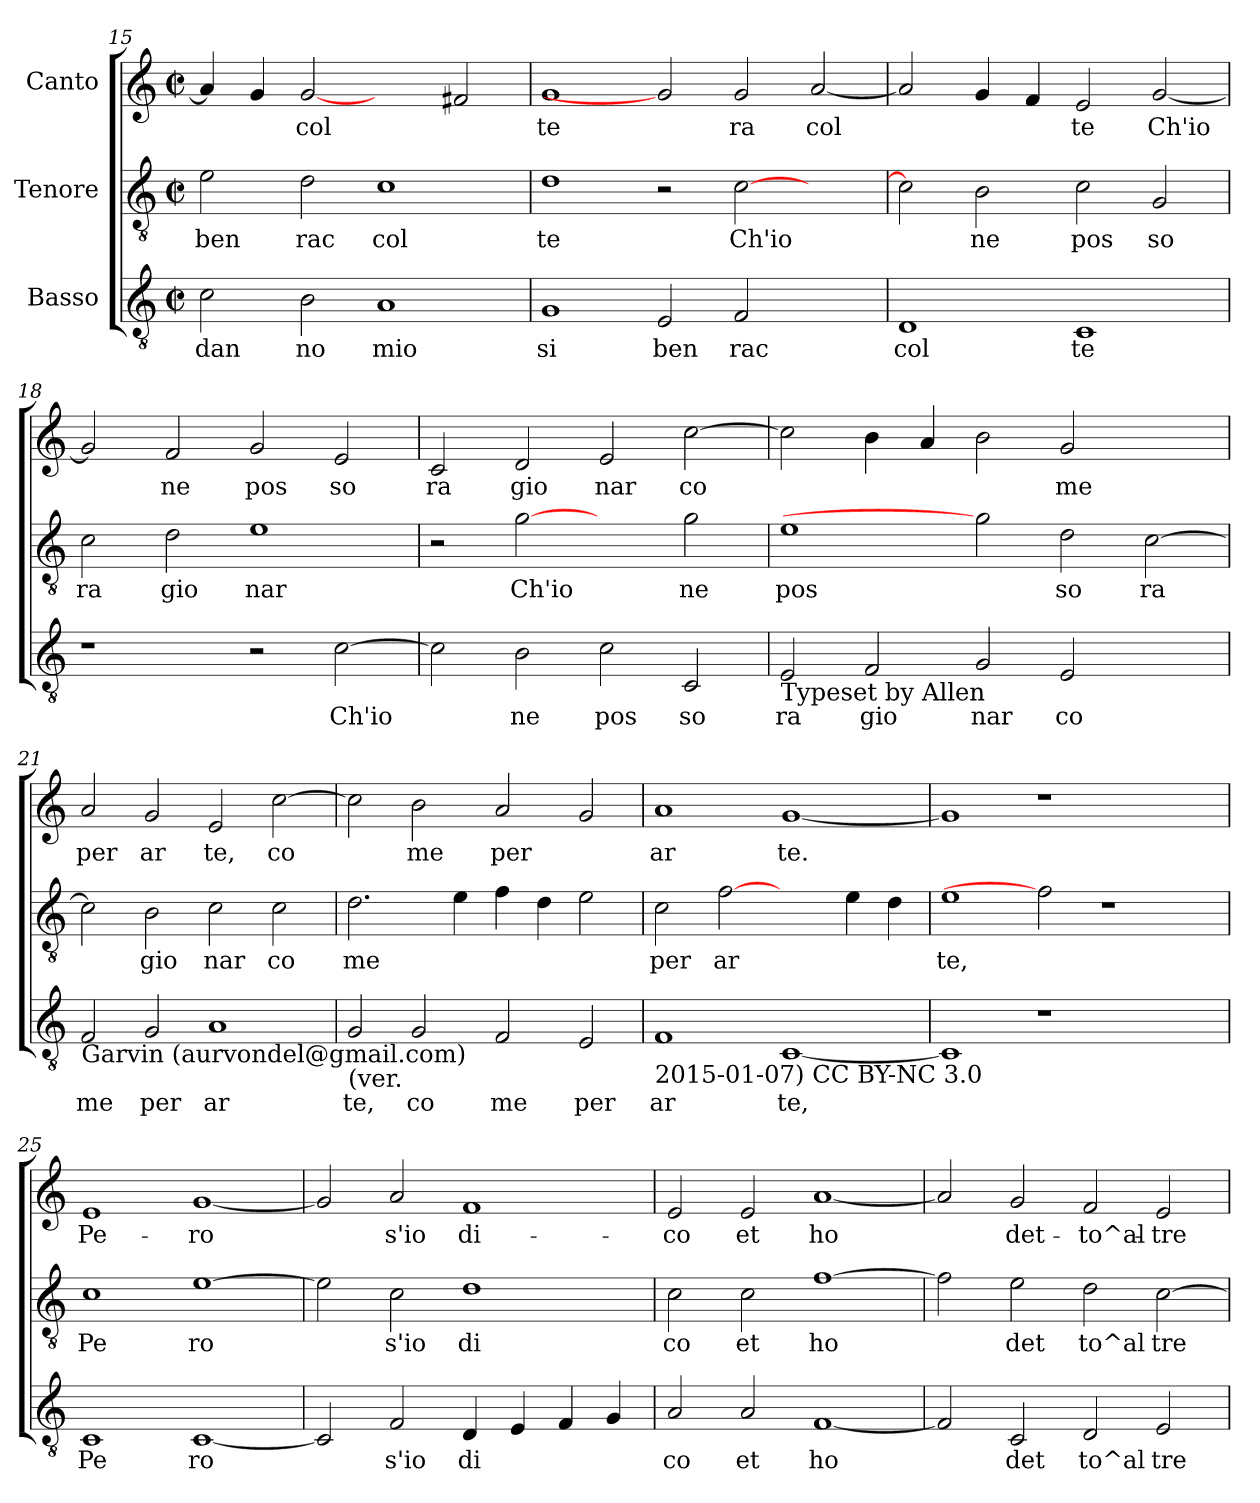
**kern	**text	**kern	**text	**kern	**text
*part3	*part3	*part2	*part2	*part1	*part1
*staff3	*staff3	*staff2	*staff2	*staff1	*staff1
*I"Basso	*	*I"Tenore	*	*I"Canto	*
*clefGv2	*	*clefGv2	*	*clefG2	*
*k[]	*	*k[]	*	*k[]	*
*C:	*	*C:	*	*C:	*
*M2/2	*	*M2/2	*	*M2/2	*
*met(c|)	*	*met(c|)	*	*met(c|)	*
=15	=15	=15	=15	=15	=15
!	!LO:LY:b:cj	!	!LO:LY:b:cj	!	!LO:LY:b:cj
2c\	dan	2e\	ben	4a/]	.
!	!	!	!	!	!LO:LY:b:cj
.	.	.	.	4g/	.
!	!LO:LY:b:cj	!	!LO:LY:b:cj	!	!LO:LY:b:cj
2B\	no	2d\	rac	[2g	col
!	!LO:LY:b:cj	!	!LO:LY:b:cj	!	!
1A	mio	1c	col	2ryy	.
!	!	!	!	!	!LO:LY:b:cj
.	.	.	.	2f#X/	.
=16	=16	=16	=16	=16	=16
!	!LO:LY:b:cj	!	!LO:LY:b:cj	!	!LO:LY:b:cj
1G	si	1d	te	1g	te
!	!LO:LY:b:cj	!	!	!	!
2E/	ben	2r	.	2g]	.
!	!LO:LY:b:cj	!	!LO:LY:b:cj	!	!LO:LY:b:cj
2F/	rac	[>2c\	Ch'io	2g/	ra
!	!	!	!	!	!LO:LY:b:cj
2ryy	.	2ryy	.	[<2a/	col
=17	=17	=17	=17	=17	=17
!	!LO:LY:b:cj	!	!LO:LY:b:cj	!	!LO:LY:b:cj
1D	col	2c\]	.	2a/]	.
!	!	!	!LO:LY:b:cj	!	!LO:LY:b:cj
.	.	2B\	ne	4g/	.
!	!	!	!	!	!LO:LY:b:cj
.	.	.	.	4f/	.
!	!LO:LY:b:cj	!	!LO:LY:b:cj	!	!LO:LY:b:cj
1C	te	2c\	pos	2e/	te
!	!	!	!LO:LY:b:cj	!	!LO:LY:b:cj
.	.	2G/	so	[<2g/	Ch'io
!!LO:PB:g=z
=18	=18	=18	=18	=18	=18
!	!	!	!LO:LY:b:cj	!	!LO:LY:b:cj
1r	.	2c\	ra	2g/]	.
!	!	!	!LO:LY:b:cj	!	!LO:LY:b:cj
.	.	2d\	gio	2f/	ne
!	!	!	!LO:LY:b:cj	!	!LO:LY:b:cj
2r	.	1e	nar	2g/	pos
!	!LO:LY:b:cj	!	!	!	!LO:LY:b:cj
[>2c\	Ch'io	.	.	2e/	so
=19	=19	=19	=19	=19	=19
!	!LO:LY:b:cj	!	!	!	!LO:LY:b:cj
2c\]	.	2r	.	2c/	ra
!	!LO:LY:b:cj	!	!LO:LY:b:cj	!	!LO:LY:b:cj
2B\	ne	[2g	Ch'io	2d/	gio
!	!LO:LY:b:cj	!	!	!	!LO:LY:b:cj
2c\	pos	2ryy	.	2e/	nar
!	!LO:LY:b:cj	!	!LO:LY:b:cj	!	!LO:LY:b:cj
2C/	so	2g\	ne	[>2cc\	co
=20	=20	=20	=20	=20	=20
!LO:TX:b:t=Typeset by Allen	!	!	!	!	!
!	!LO:LY:b:cj	!	!LO:LY:b:cj	!	!LO:LY:b:cj
2E/	ra	1e	pos	2cc\]	.
!	!LO:LY:b:cj	!	!	!	!LO:LY:b:cj
2F/	gio	.	.	4b\	.
!	!	!	!	!	!LO:LY:b:cj
.	.	.	.	4a/	.
!	!LO:LY:b:cj	!	!	!	!LO:LY:b:cj
2G/	nar	2g]	.	2b\	.
!	!LO:LY:b:cj	!	!LO:LY:b:cj	!	!LO:LY:b:cj
2E/	co	2d\	so	2g/	me
!	!	!	!LO:LY:b:cj	!	!
2ryy	.	[>2c\	ra	2ryy	.
=21	=21	=21	=21	=21	=21
!LO:TX:b:t=Garvin (aurvondel@gmail.com)	!	!	!	!	!
!	!LO:LY:b:cj	!	!LO:LY:b:cj	!	!LO:LY:b:cj
2F/	me	2c\]	.	2a/	per
!	!LO:LY:b:cj	!	!LO:LY:b:cj	!	!LO:LY:b:cj
2G/	per	2B\	gio	2g/	ar
!	!LO:LY:b:cj	!	!LO:LY:b:cj	!	!LO:LY:b:cj
1A	ar	2c\	nar	2e/	te,
!	!	!	!LO:LY:b:cj	!	!LO:LY:b:cj
.	.	2c\	co	[>2cc\	co
=22	=22	=22	=22	=22	=22
!LO:TX:b:t=(ver.	!	!	!	!	!
!	!LO:LY:b:cj	!	!LO:LY:b:cj	!	!LO:LY:b:cj
2G/	te,	2.d\	me	2cc\]	.
!	!LO:LY:b:cj	!	!	!	!LO:LY:b:cj
2G/	co	.	.	2b\	me
!	!	!	!LO:LY:b:cj	!	!
.	.	4e\	.	.	.
!	!LO:LY:b:cj	!	!LO:LY:b:cj	!	!LO:LY:b:cj
2F/	me	4f\	.	2a/	per
!	!	!	!LO:LY:b:cj	!	!
.	.	4d\	.	.	.
!	!LO:LY:b:cj	!	!LO:LY:b:cj	!	!LO:LY:b:cj
2E/	per	2e\	.	2g/	.
=23	=23	=23	=23	=23	=23
!LO:TX:b:t=2015-01-07) CC BY-NC 3.0	!	!	!	!	!
!	!LO:LY:b:cj	!	!LO:LY:b:cj	!	!LO:LY:b:cj
1F	ar	2c\	per	1a	ar
!	!	!	!LO:LY:b:cj	!	!
.	.	[2f	ar	.	.
!	!LO:LY:b:cj	!	!	!	!LO:LY:b:cj
[<1C	te,	2ryy	.	[<1g	te.
!	!	!	!LO:LY:b:cj	!	!
.	.	4e\	.	.	.
!	!	!	!LO:LY:b:cj	!	!
.	.	4d\	.	.	.
=24	=24	=24	=24	=24	=24
!	!LO:LY:b:cj	!	!LO:LY:b:cj	!	!LO:LY:b:cj
1C]	.	1e	te,	1g]	.
1r	.	2f]	.	1r	.
.	.	1r	.	.	.
2ryy	.	.	.	2ryy	.
!!LO:PB:g=z
=25	=25	=25	=25	=25	=25
!	!LO:LY:b:cj	!	!LO:LY:b:cj	!	!LO:LY:b:cj
1C	Pe	1c	Pe	1e	Pe-
!	!LO:LY:b:cj	!	!LO:LY:b:cj	!	!LO:LY:b:cj
[<1C	ro	[>1e	ro	[<1g	-ro
=26	=26	=26	=26	=26	=26
!	!LO:LY:b:cj	!	!LO:LY:b:cj	!	!LO:LY:b:cj
2C/]	.	2e\]	.	2g/]	.
!	!LO:LY:b:cj	!	!LO:LY:b:cj	!	!LO:LY:b:cj
2F/	s'io	2c\	s'io	2a/	s'io
!	!LO:LY:b:cj	!	!LO:LY:b:cj	!	!LO:LY:b:cj
4D/	di	1d	di	1f	di-
!	!LO:LY:b:cj	!	!	!	!
4E/	.	.	.	.	.
!	!LO:LY:b:cj	!	!	!	!
4F/	.	.	.	.	.
!	!LO:LY:b:cj	!	!	!	!
4G/	.	.	.	.	.
=27	=27	=27	=27	=27	=27
!	!LO:LY:b:cj	!	!LO:LY:b:cj	!	!LO:LY:b:cj
2A/	co	2c\	co	2e/	-co
!	!LO:LY:b:cj	!	!LO:LY:b:cj	!	!LO:LY:b:cj
2A/	et	2c\	et	2e/	et
!	!LO:LY:b:cj	!	!LO:LY:b:cj	!	!LO:LY:b:cj
[<1F	ho	[>1f	ho	[<1a	ho
=28	=28	=28	=28	=28	=28
!	!LO:LY:b:cj	!	!LO:LY:b:cj	!	!LO:LY:b:cj
2F/]	.	2f\]	.	2a/]	.
!	!LO:LY:b:cj	!	!LO:LY:b:cj	!	!LO:LY:b:cj
2C/	det	2e\	det	2g/	det-
!	!LO:LY:b:cj	!	!LO:LY:b:cj	!	!LO:LY:b:cj
2D/	to^al	2d\	to^al	2f/	-to^al-
!	!LO:LY:b:cj	!	!LO:LY:b:cj	!	!LO:LY:b:cj
2E/	tre	[>2c\	tre	2e/	-tre
=	=	=	=	=	=
*-	*-	*-	*-	*-	*-
